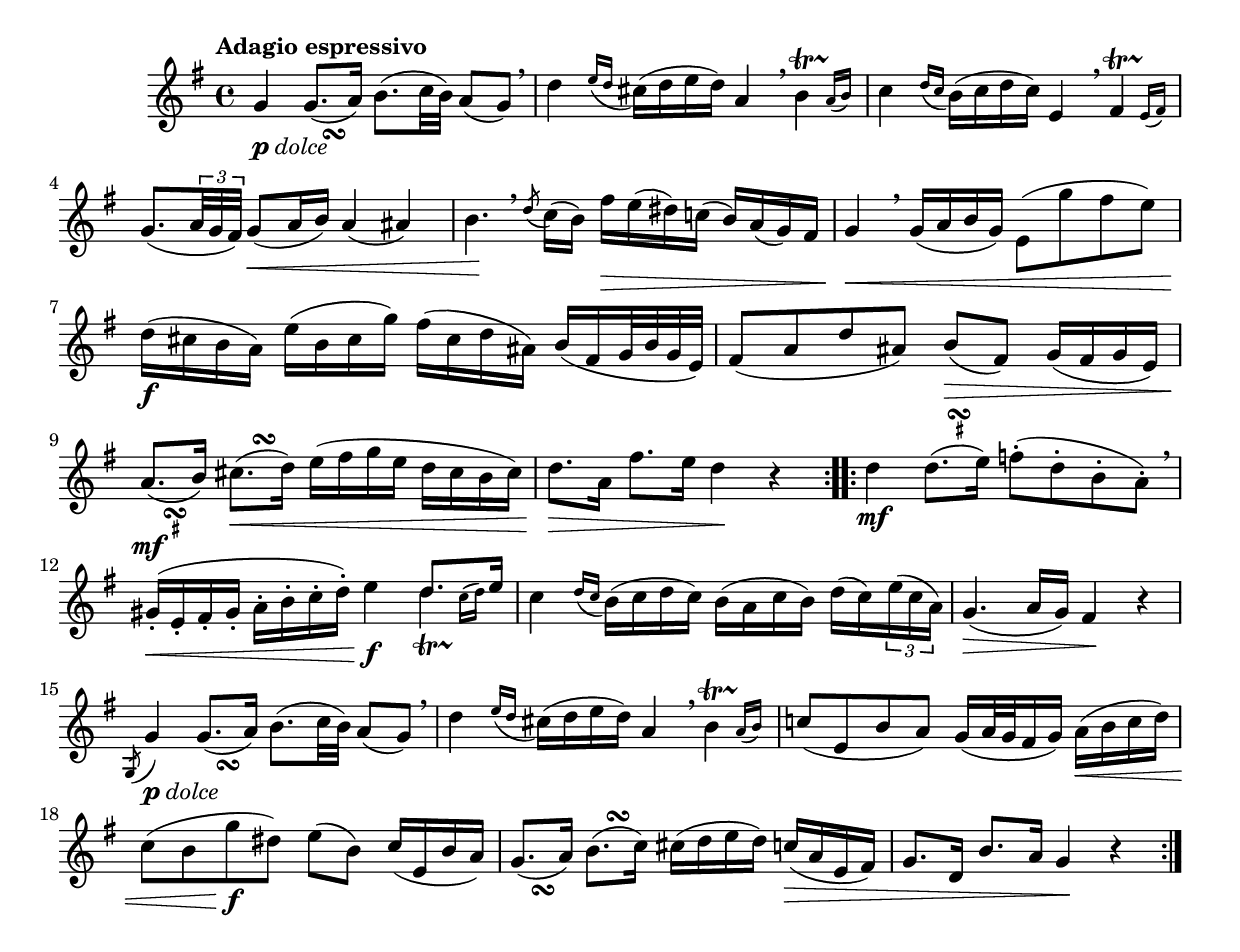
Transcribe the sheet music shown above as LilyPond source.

\version "2.22.0"

\include "../turn-markup.ily"
\include "settings.ily"

\relative {
  \language "english"

  \transposition f

  \tempo "Adagio espressivo"

  \key g \major
  \time 4/4

  \repeat volta 2 {
    g'4 \tweak X-offset #(if preserve-line-breaks? 0 -1.5) #(make-dynamic-script (markup #:dynamic "p" #:normal-text (#:italic "dolce")))
    <<
      { g8.( a16) }
      {
        s8
        % This must be less than the priority of DynamicLineSpanner objects:
        % https://lilypond.org/doc/Documentation/learning/outside_002dstaff-objects#the-outside_002dstaff_002dpriority-property
        \once \override Staff.TextScript.outside-staff-priority = #240
        s_\turn-markup
      }
    >>
    b8.( c32 b) a8( g) \breathe |

    d'4 \appoggiatura { e16 d } c-sharp16( d e d) a4 \breathe \afterGrace { \once \stemDown b4\startTrillSpan } { a16\stopTrillSpan( b) } |
    c4 \appoggiatura { d16 c } b16( c d c) e,4 \breathe \afterGrace f-sharp4\startTrillSpan { e16\stopTrillSpan( f-sharp) } |
    g8.( \tuplet 3/2 { a32 g f-sharp) } g8( \tweak after-line-breaking ##t \tweak to-barline ##f \< a16 b) a4( a-sharp) |
    b4. \! \breathe \acciaccatura d8 c16( b) f-sharp' \> e( d-sharp) c-natural!( b) a( g) f-sharp |
    g4 \< \breathe g16( a b g) e8( g' f-sharp e) |
    d16( \f c-sharp b a) e'( b c-sharp g') f-sharp( c-sharp d a-sharp) b( f-sharp g32 b g e) |
    f-sharp8( a d a-sharp) b( \> f-sharp) g16( f-sharp g e) |

    <<
      { a8.( \mf b16) c-sharp8.( \< d16) }
      {
        s8 \once \override Staff.TextScript.outside-staff-priority = #240
        s_#(turn-with-accidentals (markup #:null) (markup #:sharp))
        s s^\turn-markup
      }
    >>
    e16( f-sharp g e d c-sharp b c-sharp) |

    d8. \> a16 f-sharp'8. e16 d4 \! r |
  }

  \repeat volta 2 {
    d4 \mf
    <<
     { d8.( e16) }
     { s8 s^#(turn-with-accidentals (markup #:null) (markup #:sharp)) }
    >>
    f8-.( d-. b-. a-.) \breathe |

    g-sharp16-.( \< e-. f-sharp-. g-sharp-. a-. b-. c-. d-.) e4 \f
    <<
      {
        \voiceOne
        \mergeDifferentlyDottedOn
        d8. e16
      }
      \new Voice {
        \voiceTwo
        \slurUp
        \afterGrace d4\startTrillSpan { c16\stopTrillSpan( d) }
      }
    >> \oneVoice |

    c4 \appoggiatura { d16 c } b16( c d c) b( a c b) d( c) \tuplet 3/2 { e16( c a) } |
    g4.( \> a16 g) f-sharp4 \! r |

    \acciaccatura g,8 g'4_\markup { \dynamic "p" \italic "dolce" }
    <<
      { g8.( a16) }
      { s8 s_\turn-markup }
    >>
    b8.( c32 b) a8( g) \breathe |

    d'4 \appoggiatura { e16 d } c-sharp16( d e d) a4 \breathe \afterGrace b4\startTrillSpan { a16\stopTrillSpan( b) } |
    c-natural!8( e, b' a) g16( a32 g f-sharp16 g) a( \< b c d) |
    c8( b g' \f d-sharp) e( b) c16( e, b' a) |

    <<
      { g8.( a16) b8.( c16) }
      { s8 s_\turn-markup s s^\turn-markup }
    >>
    c-sharp16( d e d) c( \> a e f-sharp) |

    g8. d16 b'8. a16 g4 \! r |
  }
}
